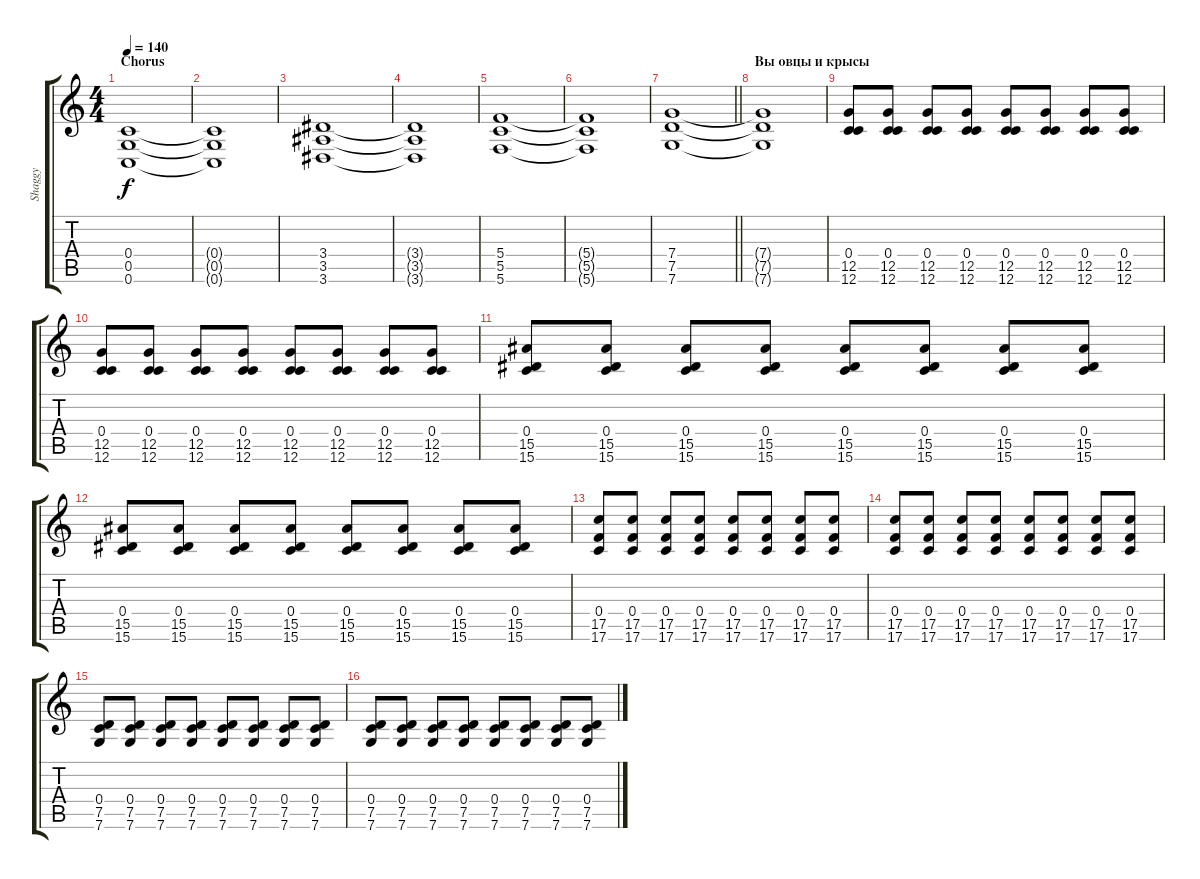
\track ("Shaggy" "Shaggy") {instrument electricguitarjazz}
\staff {score tabs}
\tuning (D4 A3 F3 C3 G2 C2) {hide}
\ts (4 4)
\section ("" "Chorus")
\tempo 140
\clef g2
\ks c
(0.4 0.5 0.6).1{dy f instrument overdrivenguitar} |
(0.4{t} 0.5{t} 0.6{t}).1 |
(3.4 3.5 3.6).1 |
(3.4{t} 3.5{t} 3.6{t}).1 |
(5.4 5.5 5.6).1 |
(5.4{t} 5.5{t} 5.6{t}).1 |
\barLineRight lightlight
(7.4 7.5 7.6).1 |
\section ("" "Вы овцы и крыcы")
(7.4{t} 7.5{t} 7.6{t}).1 |
(0.4 12.5 12.6).8 (0.4 12.5 12.6).8 (0.4 12.5 12.6).8 (0.4 12.5 12.6).8 (0.4 12.5 12.6).8 (0.4 12.5 12.6).8 (0.4 12.5 12.6).8 (0.4 12.5 12.6).8 |
(0.4 12.5 12.6).8 (0.4 12.5 12.6).8 (0.4 12.5 12.6).8 (0.4 12.5 12.6).8 (0.4 12.5 12.6).8 (0.4 12.5 12.6).8 (0.4 12.5 12.6).8 (0.4 12.5 12.6).8 |
(0.4 15.5 15.6).8 (0.4 15.5 15.6).8 (0.4 15.5 15.6).8 (0.4 15.5 15.6).8 (0.4 15.5 15.6).8 (0.4 15.5 15.6).8 (0.4 15.5 15.6).8 (0.4 15.5 15.6).8 |
(0.4 15.5 15.6).8 (0.4 15.5 15.6).8 (0.4 15.5 15.6).8 (0.4 15.5 15.6).8 (0.4 15.5 15.6).8 (0.4 15.5 15.6).8 (0.4 15.5 15.6).8 (0.4 15.5 15.6).8 |
(0.4 17.5 17.6).8 (0.4 17.5 17.6).8 (0.4 17.5 17.6).8 (0.4 17.5 17.6).8 (0.4 17.5 17.6).8 (0.4 17.5 17.6).8 (0.4 17.5 17.6).8 (0.4 17.5 17.6).8 |
(0.4 17.5 17.6).8 (0.4 17.5 17.6).8 (0.4 17.5 17.6).8 (0.4 17.5 17.6).8 (0.4 17.5 17.6).8 (0.4 17.5 17.6).8 (0.4 17.5 17.6).8 (0.4 17.5 17.6).8 |
(0.4 7.5 7.6).8 (0.4 7.5 7.6).8 (0.4 7.5 7.6).8 (0.4 7.5 7.6).8 (0.4 7.5 7.6).8 (0.4 7.5 7.6).8 (0.4 7.5 7.6).8 (0.4 7.5 7.6).8 |
(0.4 7.5 7.6).8 (0.4 7.5 7.6).8 (0.4 7.5 7.6).8 (0.4 7.5 7.6).8 (0.4 7.5 7.6).8 (0.4 7.5 7.6).8 (0.4 7.5 7.6).8 (0.4 7.5 7.6).8
